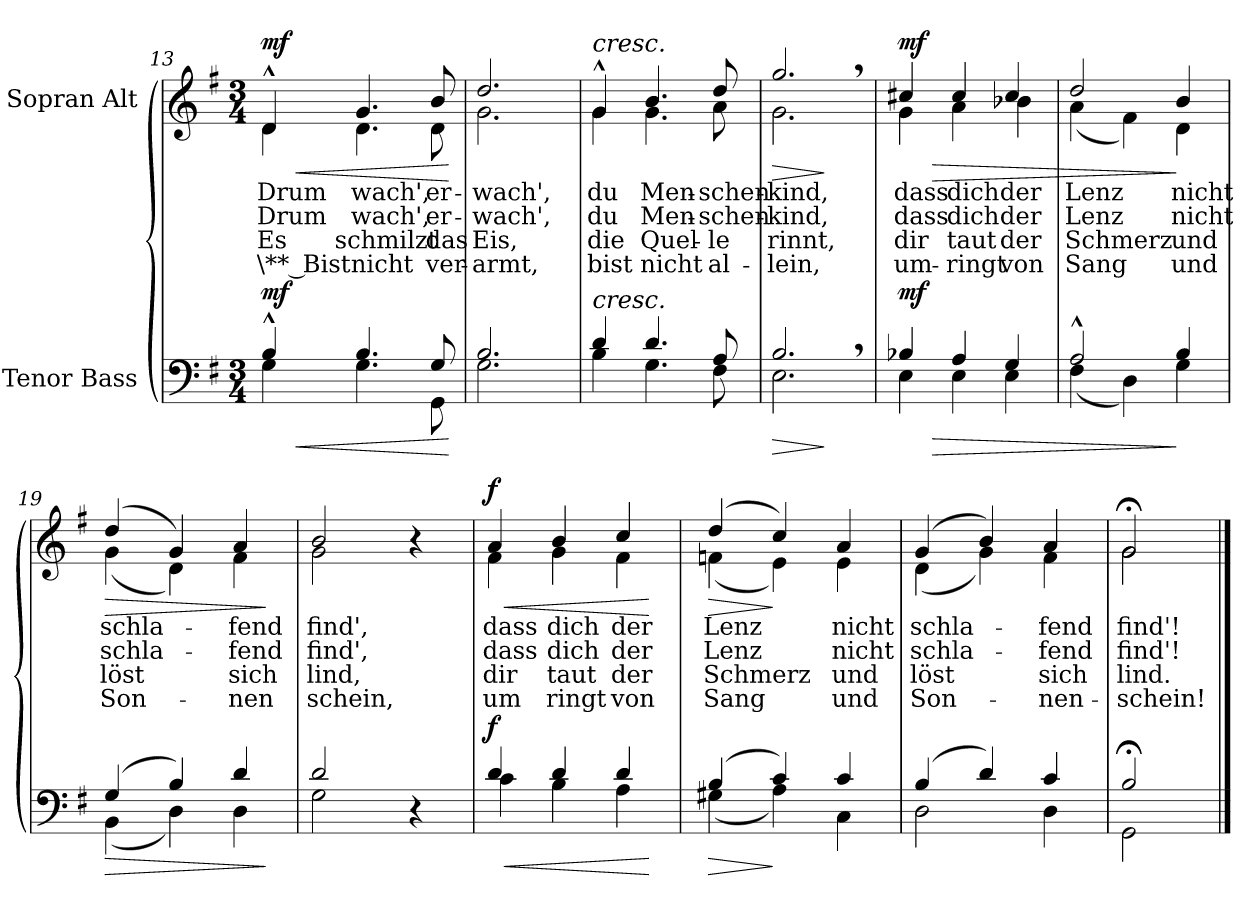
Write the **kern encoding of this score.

**kern	**dynam	**kern	**text	**text	**text	**text	**dynam
*part2	*part2	*part1	*part1	*part1	*part1	*part1	*part1
*staff2	*staff2	*staff1	*staff1	*staff1	*staff1	*staff1	*staff1
*I"Tenor Bass	*	*I"Sopran Alt	*	*	*	*	*
*clefF4	*	*clefG2	*	*	*	*	*
*k[f#]	*	*k[f#]	*	*	*	*	*
*M3/4	*	*M3/4	*	*	*	*	*
=13	=13	=13	=13	=13	=13	=13	=13
!LO:TX:b:t=**  Bei dieser Stelle wieder im anfänglichen Tempo	!	!	!	!	!	!	!
!	!LO:HP:b	!	!	!	!	!	!LO:HP:b
*^	*	*^	*	*	*	*	*
!	!	!LO:DY:n=1:a	!	!	!	!	!	!	!LO:DY:n=1:a
4B^^/	4G\	< mf	4d^^/	4d\	Drum	Drum	Es	\** Bist	< mf
4.B/	4.G\	.	4.g/	4.d\	wach',	wach',	schmilzt	nicht	.
8G/	8GG\	.	8b/	8d\	er-	er-	das	ver-	.
*v	*v	*	*	*	*	*	*	*	*
*	*	*v	*v	*	*	*	*	*
.	[	.	.	.	.	.	[
=14	=14	=14	=14	=14	=14	=14	=14
*^	*	*^	*	*	*	*	*
2.B/	2.G\	.	2.dd/	2.g\	-wach',	-wach',	Eis,	-armt,	.
!!LO:LB:g=z	!!
=15	=15	=15	=15	=15	=15	=15	=15	=15	=15
!	!	!	!LO:TX:a:i:t=cresc.	!	!	!	!	!	!
!LO:TX:a:i:t=cresc.	!	!	!	!	!	!	!	!	!
4d/	4B\	.	4g^^/	4g\	du	du	die	bist	.
4.d/	4.G\	.	4.b/	4.g\	Men-	Men-	Quel-	nicht	.
8A/	8F#\	.	8dd/	8a\	-schen-	-schen-	-le	al-	.
=16	=16	=16	=16	=16	=16	=16	=16	=16	=16
!	!	!LO:HP:b	!	!	!	!	!	!	!LO:HP:b
2.B,/	2.E\	>	2.gg,/	2.g\	-kind,	-kind,	rinnt,	-lein,	>
*v	*v	*	*	*	*	*	*	*	*
*	*	*v	*v	*	*	*	*	*
.	]	.	.	.	.	.	]
=17	=17	=17	=17	=17	=17	=17	=17
!	!LO:HP:b	!	!	!	!	!	!LO:HP:b
*^	*	*^	*	*	*	*	*
!	!	!LO:DY:n=1:a	!	!	!	!	!	!	!LO:DY:n=1:a
4B-X/	4E\	> mf	4cc#X/	4g\	dass	dass	dir	um-	> mf
4A/	4E\	.	4cc#/	4a\	dich	dich	taut	-ringt	.
4G/	4E\	.	4cc#/	4b-X\	der	der	der	von	.
=18	=18	=18	=18	=18	=18	=18	=18	=18	=18
2A^^/	(4F#\	.	2dd/	(4a\	Lenz	Lenz	Schmerz	Sang	.
.	4D\)	.	.	4f#\)	.	.	.	.	.
4B/	4G\	]	4b/	4d\	nicht	nicht	und	und	]
=19	=19	=19	=19	=19	=19	=19	=19	=19	=19
!	!	!LO:HP:b	!	!	!	!	!	!	!LO:HP:b
(4G/	(4BB\	>	(4dd/	(4g\	schla-	schla-	löst	Son-	>
4B/)	4D\)	.	4g/)	4d\)	.	.	.	.	.
4d/	4D\	.	4a/	4f#\	-fend	-fend	sich	-nen	.
*v	*v	*	*	*	*	*	*	*	*
*	*	*v	*v	*	*	*	*	*
.	]	.	.	.	.	.	]
!!LO:LB:g=z
=20	=20	=20	=20	=20	=20	=20	=20
*^	*	*^	*	*	*	*	*
2d/	2G\	.	2b/	2g\	find',	find',	lind,	schein,	.
4r	4ryy	.	4r	4ryy	.	.	.	.	.
=21	=21	=21	=21	=21	=21	=21	=21	=21	=21
!	!	!LO:HP:b	!	!	!	!	!	!	!LO:HP:b
!	!	!LO:DY:n=1:a	!	!	!	!	!	!	!LO:DY:n=1:a
4d/	4c\	< f	4a/	4f#\	dass	dass	dir	um	< f
4d/	4B\	.	4b/	4g\	dich	dich	taut	-ringt	.
4d/	4A\	.	4cc/	4f#\	der	der	der	von	.
*v	*v	*	*	*	*	*	*	*	*
*	*	*v	*v	*	*	*	*	*
.	[	.	.	.	.	.	[
=22	=22	=22	=22	=22	=22	=22	=22
!	!LO:HP:b	!	!	!	!	!	!LO:HP:b
*^	*	*^	*	*	*	*	*
(4B/	(4G#X\	>	(4dd/	(4fn\	Lenz	Lenz	Schmerz	Sang	>
4c/)	4A\)	]	4cc/)	4e\)	.	.	.	.	]
4c/	4C\	.	4a/	4e\	nicht	nicht	und	und	.
=23	=23	=23	=23	=23	=23	=23	=23	=23	=23
(4B/	2D\	.	(4g/	(4d\	schla-	schla-	löst	Son-	.
4d/)	.	.	4b/)	4g\)	.	.	.	.	.
4c/	4D\	.	4a/	4f#\	-fend	-fend	sich	-nen-	.
=24	=24	=24	=24	=24	=24	=24	=24	=24	=24
2B;</	2GG\	.	2g;</	2g\	find'!	find'!	lind.	-schein!	.
*v	*v	*	*	*	*	*	*	*	*
*	*	*v	*v	*	*	*	*	*
==	==	==	==	==	==	==	==
*-	*-	*-	*-	*-	*-	*-	*-
